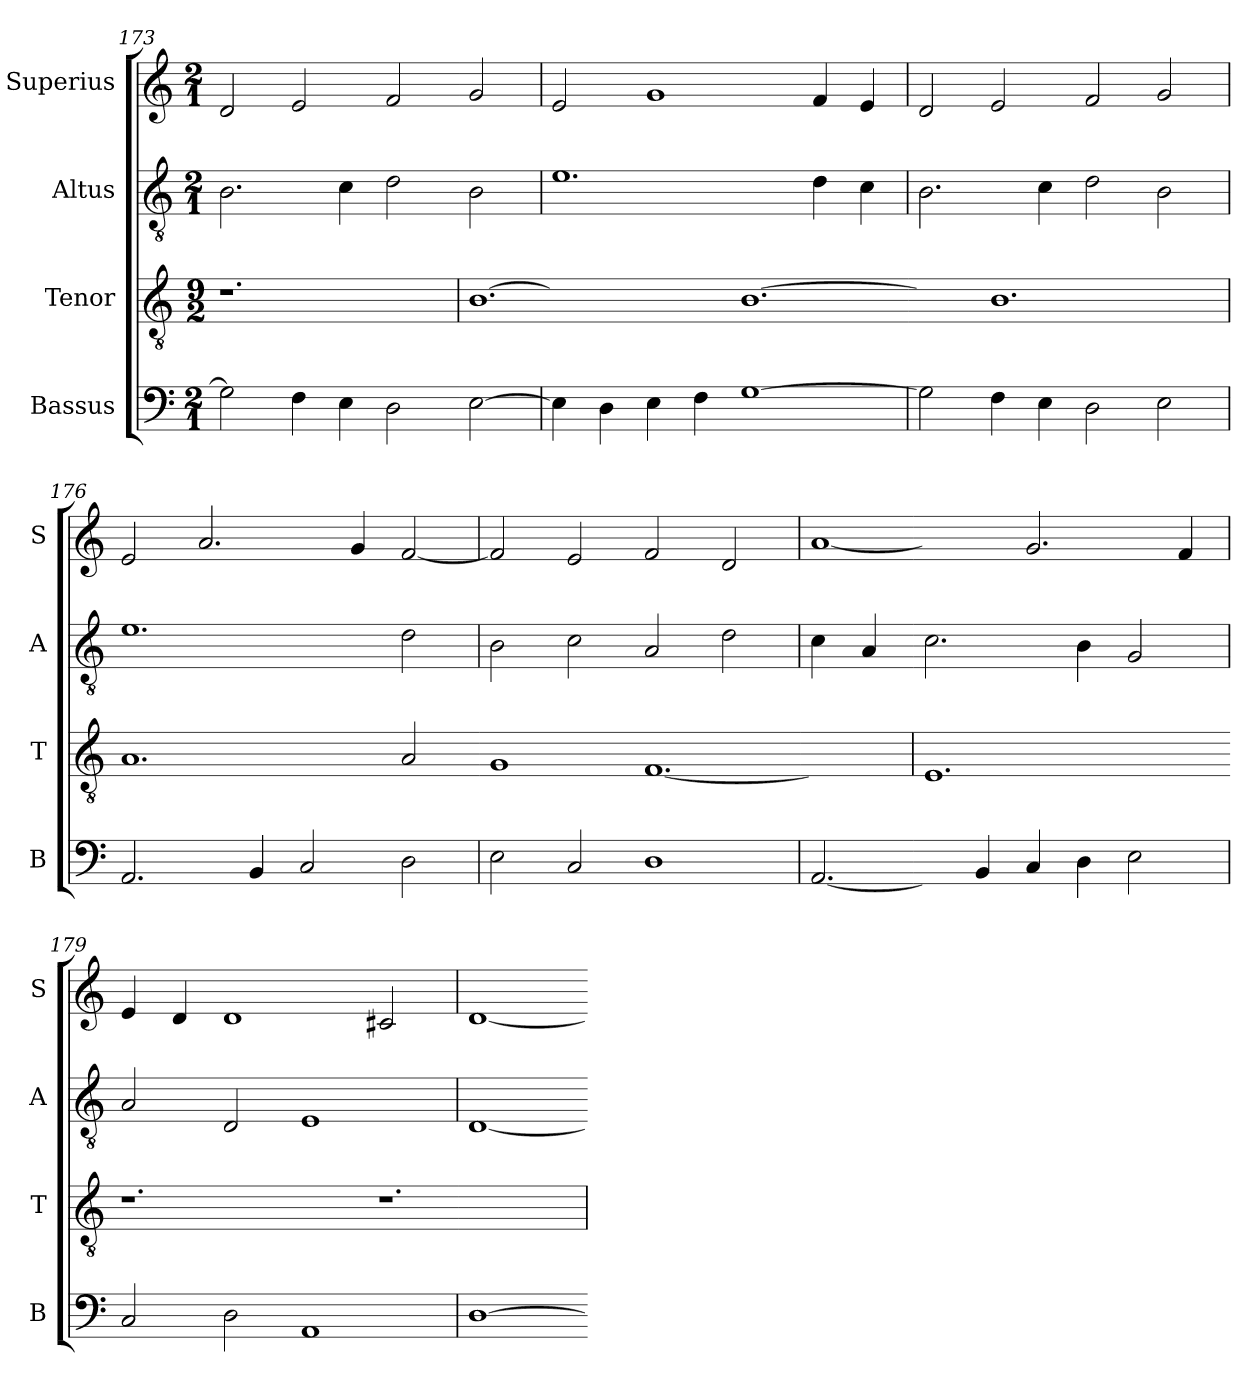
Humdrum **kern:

**kern	**kern	**kern	**kern
*part4	*part3	*part2	*part1
*staff4	*staff3	*staff2	*staff1
*I"Bassus	*I"Tenor	*I"Altus	*I"Superius
*I'B	*I'T	*I'A	*I'S
*clefF4	*clefGv2	*clefGv2	*clefG2
*k[]	*k[]	*k[]	*k[]
*M2/1	*M9/2	*M2/1	*M2/1
=173	=173	=173	=173
2G\]	1.r	2.B\	2d/
4F\	.	.	2e/
4E\	.	4c\	.
2D\	.	2d\	2f/
=-	=	=-	=-
!	!LO:N:vis=1.	!	!
[2E\	[2B\	2B\	2g/
=174	=174-	=174	=174
4E\]	1Byy]	1.e	2e/
4D\	.	.	.
4E\	.	.	1g
4F\	.	.	.
!	!LO:N:vis=1.	!	!
[1G	[1B	.	.
.	.	4d\	4f/
.	.	4c\	4e/
=175	=175-	=175	=175
2G\]	2B\yy]	2.B\	2d/
4F\	1.B	.	2e/
4E\	.	4c\	.
2D\	.	2d\	2f/
2E\	.	2B\	2g/
=176	=176	=176	=176
2.AA/	1.A	1.e	2e/
.	.	.	2.a/
4BB/	.	.	.
2C/	.	.	.
.	.	.	4g/
2D\	2A/	2d\	[2f/
=177	=177-	=177	=177
2E\	1G	2B\	2f/]
2C/	.	2c\	2e/
!	!LO:N:vis=1.	!	!
1D	[1F	2A/	2f/
.	.	2d\	2d/
=178	=178-	=178	=178
!LO:N:vis=2.	!	!	!LO:N:vis=1
[2AA/	2F/yy]	4c\	[2a/
.	.	4A/	.
=-	=	=-	=-
4AA/yy]	1.E	2.c\	2a/yy]
4BB/	.	.	.
4C/	.	.	2.g/
4D\	.	4B\	.
2E\	.	2G/	.
.	.	.	4f/
=179	=179-	=179	=179
2C/	1.r	2A/	4e/
.	.	.	4d/
2D\	.	2D/	1d
1AA	.	1E	.
!	!LO:N:vis=1.	!	!
.	2r	.	2c#X/
=180	=180-	=180	=180
[1D	1ryy	[1D	[1d
=-	=	=-	=-
*-	*-	*-	*-
